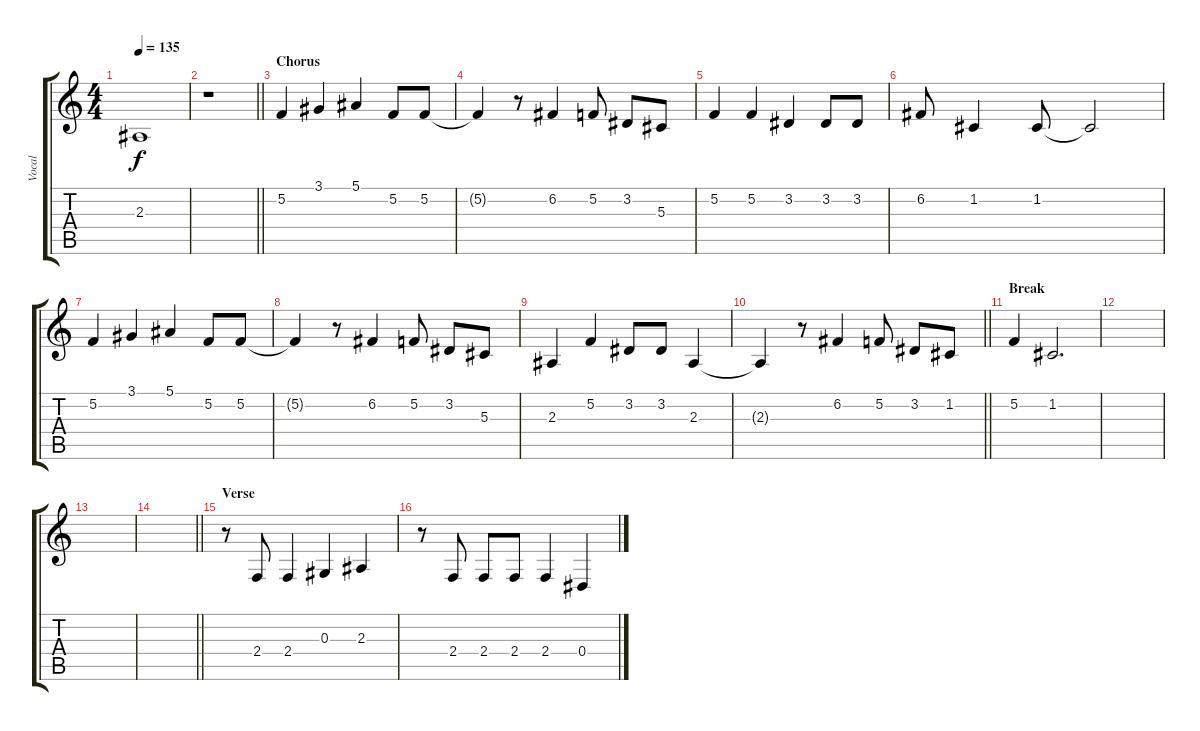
\track ("Vocal" "Vocal") {instrument lead2sawtooth}
\staff {score tabs}
\tuning (F4 C4 Ab3 Eb3 Bb2 F2) {hide}
\ts (4 4)
\tempo 135
\clef g2
\ks c
2.3{t}.1{dy f} |
\barLineRight lightlight
r.1 |
\section ("" "Chorus")
5.2.4 3.1.4 5.1.4 5.2.8 5.2.8 |
5.2{t}.4 r.8 6.2.4 5.2.8 3.2.8 5.3.8 |
5.2.4 5.2.4 3.2.4 3.2.8 3.2.8 |
6.2.8 1.2.4 1.2.8 1.2{t}.2 |
5.2.4 3.1.4 5.1.4 5.2.8 5.2.8 |
5.2{t}.4 r.8 6.2.4 5.2.8 3.2.8 5.3.8 |
2.3.4 5.2.4 3.2.8 3.2.8 2.3.4 |
\barLineRight lightlight
2.3{t}.4 r.8 6.2.4 5.2.8 3.2.8 1.2.8 |
\section ("" "Break")
5.2.4 1.2.2{d} |
|
|
\barLineRight lightlight
|
\section ("" "Verse")
r.8 2.4.8 2.4.4 0.3.4 2.3.4 |
r.8 2.4.8 2.4.8 2.4.8 2.4.4 0.4.4
